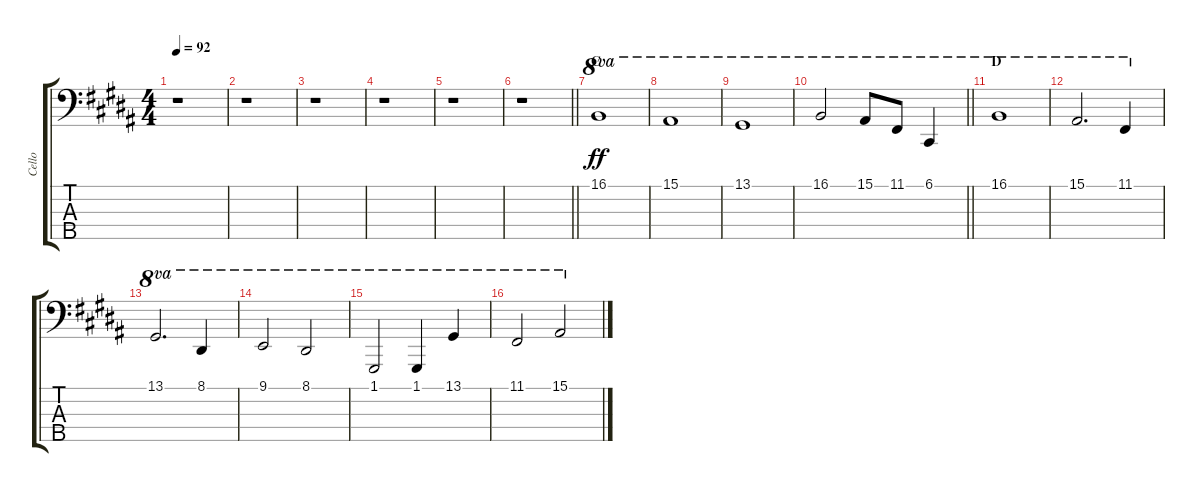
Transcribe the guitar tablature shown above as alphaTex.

\track ("Cello" "Cello") {instrument cello}
\staff {score tabs}
\tuning (G2 D2 A1 E1 B0) {hide}
\ts (4 4)
\tempo 92
\clef f4
\ks b
r.1{dy ff} |
r.1 |
r.1 |
r.1 |
r.1 |
\barLineRight lightlight
r.1 |
\section ("" "C")
16.1.1{ot 8va} |
15.1.1{ot 8va} |
13.1.1{ot 8va} |
\barLineRight lightlight
16.1.2{ot 8va} 15.1.8{ot 8va} 11.1.8{ot 8va} 6.1.4{ot 8va} |
\section ("" "D")
16.1.1{ot 8va} |
15.1.2{d ot 8va} 11.1.4{ot 8va} |
13.1.2{d ot 8va} 8.1.4{ot 8va} |
9.1.2{ot 8va} 8.1.2{ot 8va} |
1.1.2{ot 8va} 1.1.4{ot 8va} 13.1.4{ot 8va} |
11.1.2{ot 8va} 15.1.2{ot 8va}
